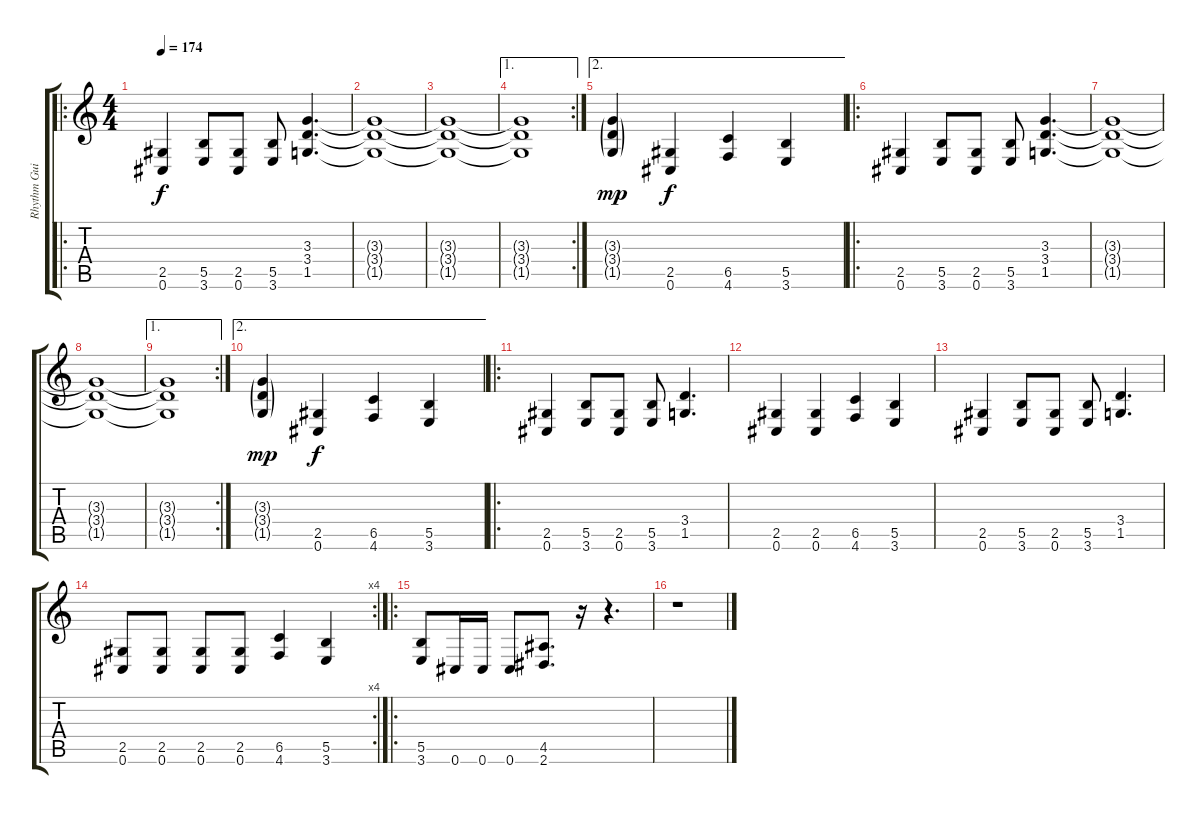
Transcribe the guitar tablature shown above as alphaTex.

\track ("Rhythm Guitar" "Rhythm Gui") {instrument overdrivenguitar}
\staff {score tabs}
\tuning (Db4 Ab3 E3 B2 Gb2 Db2) {hide}
\ro
\ts (4 4)
\tempo 174
\tempo 164
\tempo 174
\clef g2
\ks c
(2.5 0.6).4{dy f instrument overdrivenguitar} (5.5 3.6).8 (2.5 0.6).8 (5.5 3.6).8 (3.3 3.4 1.5).4{d} |
(3.3{t} 3.4{t} 1.5{t}).1 |
(3.3{t} 3.4{t} 1.5{t}).1 |
\ae 1
\rc 2
(3.3{t} 3.4{t} 1.5{t}).1 |
\ae 2
(3.3{g} 3.4{g} 1.5{g}).4{dy mp} (2.5 0.6).4{dy f} (6.5 4.6).4 (5.5 3.6).4 |
\ro
(2.5 0.6).4 (5.5 3.6).8 (2.5 0.6).8 (5.5 3.6).8 (3.3 3.4 1.5).4{d} |
(3.3{t} 3.4{t} 1.5{t}).1 |
(3.3{t} 3.4{t} 1.5{t}).1 |
\ae 1
\rc 2
(3.3{t} 3.4{t} 1.5{t}).1 |
\ae 2
(3.3{g} 3.4{g} 1.5{g}).4{dy mp} (2.5 0.6).4{dy f} (6.5 4.6).4 (5.5 3.6).4 |
\ro
(2.5 0.6).4 (5.5 3.6).8 (2.5 0.6).8 (5.5 3.6).8 (3.4 1.5).4{d} |
(2.5 0.6).4 (2.5 0.6).4 (6.5 4.6).4 (5.5 3.6).4 |
(2.5 0.6).4 (5.5 3.6).8 (2.5 0.6).8 (5.5 3.6).8 (3.4 1.5).4{d} |
\rc 4
(2.5 0.6).8 (2.5 0.6).8 (2.5 0.6).8 (2.5 0.6).8 (6.5 4.6).4 (5.5 3.6).4 |
\ro
(5.5 3.6).8 0.6.16 0.6.16 0.6.8 (4.5 2.6).8{d} r.16 r.4{d} |
r.1
